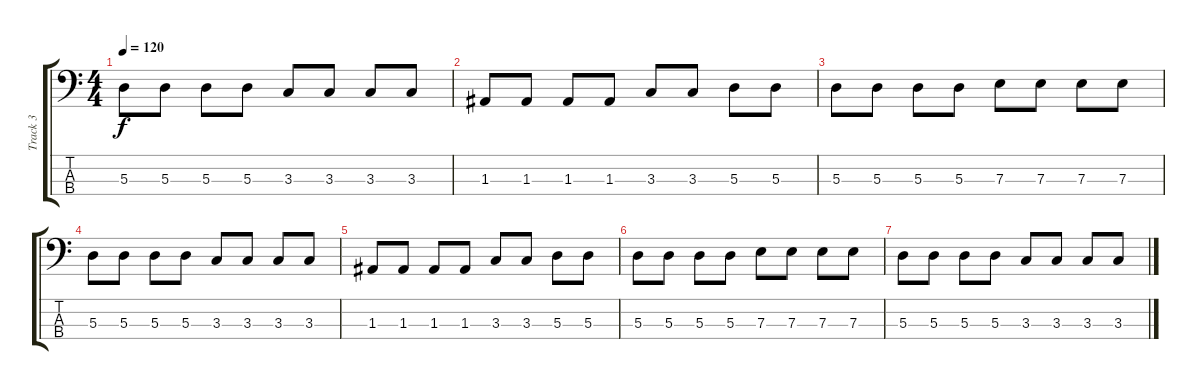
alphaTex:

\track ("Track 3" "Track 3") {instrument electricbassfinger}
\staff {score tabs}
\tuning (G2 D2 A1 E1) {hide}
\ts (4 4)
\tempo 120
\clef f4
\ks aminor
5.3.8{dy f} 5.3.8 5.3.8 5.3.8 3.3.8 3.3.8 3.3.8 3.3.8 |
1.3.8 1.3.8 1.3.8 1.3.8 3.3.8 3.3.8 5.3.8 5.3.8 |
5.3.8 5.3.8 5.3.8 5.3.8 7.3.8 7.3.8 7.3.8 7.3.8 |
5.3.8 5.3.8 5.3.8 5.3.8 3.3.8 3.3.8 3.3.8 3.3.8 |
1.3.8 1.3.8 1.3.8 1.3.8 3.3.8 3.3.8 5.3.8 5.3.8 |
5.3.8 5.3.8 5.3.8 5.3.8 7.3.8 7.3.8 7.3.8 7.3.8 |
5.3.8 5.3.8 5.3.8 5.3.8 3.3.8 3.3.8 3.3.8 3.3.8
